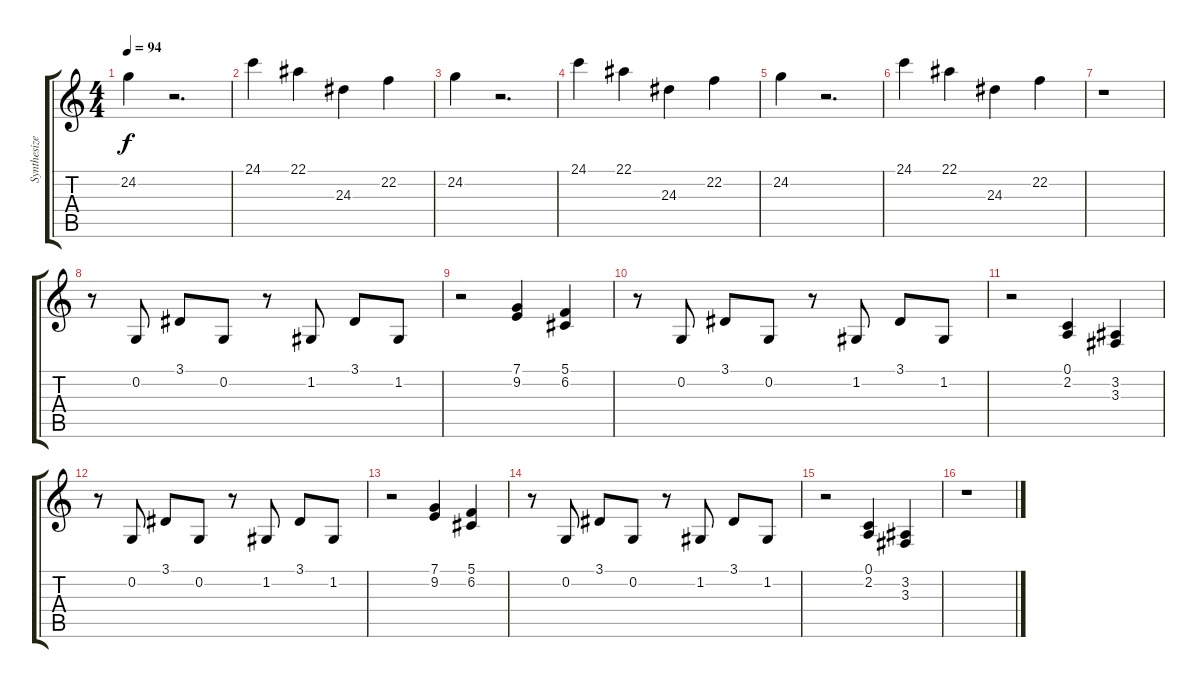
\track ("Synthesizer" "Synthesize") {solo instrument stringensemble1}
\staff {score tabs}
\tuning (C4 G3 Eb3 Bb2 F2 C2) {hide}
\ts (4 4)
\tempo 94
\clef g2
\ks c
24.2.4{dy f} r.2{d} |
24.1.4 22.1.4 24.3.4 22.2.4 |
24.2.4 r.2{d} |
24.1.4 22.1.4 24.3.4 22.2.4 |
24.2.4 r.2{d} |
24.1.4 22.1.4 24.3.4 22.2.4 |
r.1 |
r.8 0.2.8 3.1.8 0.2.8 r.8 1.2.8 3.1.8 1.2.8 |
r.2 (7.1 9.2).4 (5.1 6.2).4 |
r.8 0.2.8 3.1.8 0.2.8 r.8 1.2.8 3.1.8 1.2.8 |
r.2 (0.1 2.2).4 (3.2 3.3).4 |
r.8 0.2.8 3.1.8 0.2.8 r.8 1.2.8 3.1.8 1.2.8 |
r.2 (7.1 9.2).4 (5.1 6.2).4 |
r.8 0.2.8 3.1.8 0.2.8 r.8 1.2.8 3.1.8 1.2.8 |
r.2 (0.1 2.2).4 (3.2 3.3).4 |
r.1
